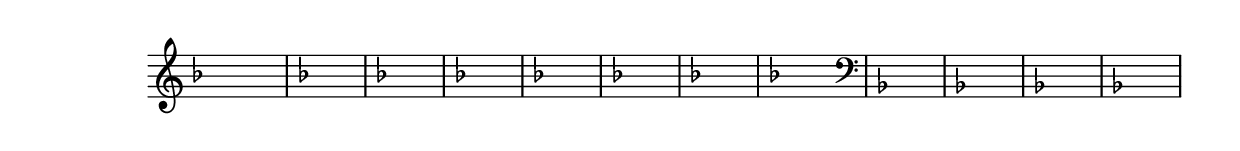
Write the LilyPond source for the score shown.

\version "2.14.2"

%%\header { texidoc="1 - armadura"}

\relative c'' {
  \override Staff.TimeSignature #'transparent = ##t
  \override Score.BarNumber #'transparent = ##t
  \override Score.RehearsalMark #'font-size = #-2

  %% CLARINETE
  \tag #'cl {
    \key f \major
    s1
  }
  %% FLAUTA
  \tag #'fl {
    \key f \major
    s
  }
  %% OBOÉ
  \tag #'ob {
    \key f \major
    s
  }
  %% SAX ALTO
  \tag #'saxa {
    \key f \major
    s
  }
  %% SAX TENOR
  \tag #'saxt {
    \key f \major
    s
  }
  %% SAX GENES
  \tag #'saxg {
    \key f \major
    s
  }
  %% TROMPETE
  \tag #'tpt {
    \key f \major
    s
  }
  %% TROMPA
  \tag #'tpa {
    \key f \major
    s
  }
  %% TROMBONE

  \tag #'tbn {
    \clef bass
    \key f \major
    s
  }
  %% TUBA MIB
  \tag #'tbamib {
    \clef bass
    \key f \major
    s
  }
  %% TUBA SIB
  \tag #'tbasib {
    \clef bass
    \key f \major
    s
  }

  %% PERCUSSÃO
  \tag #'perc {
    \key f \major
    s
  }

  %% END DOCUMENT
}
